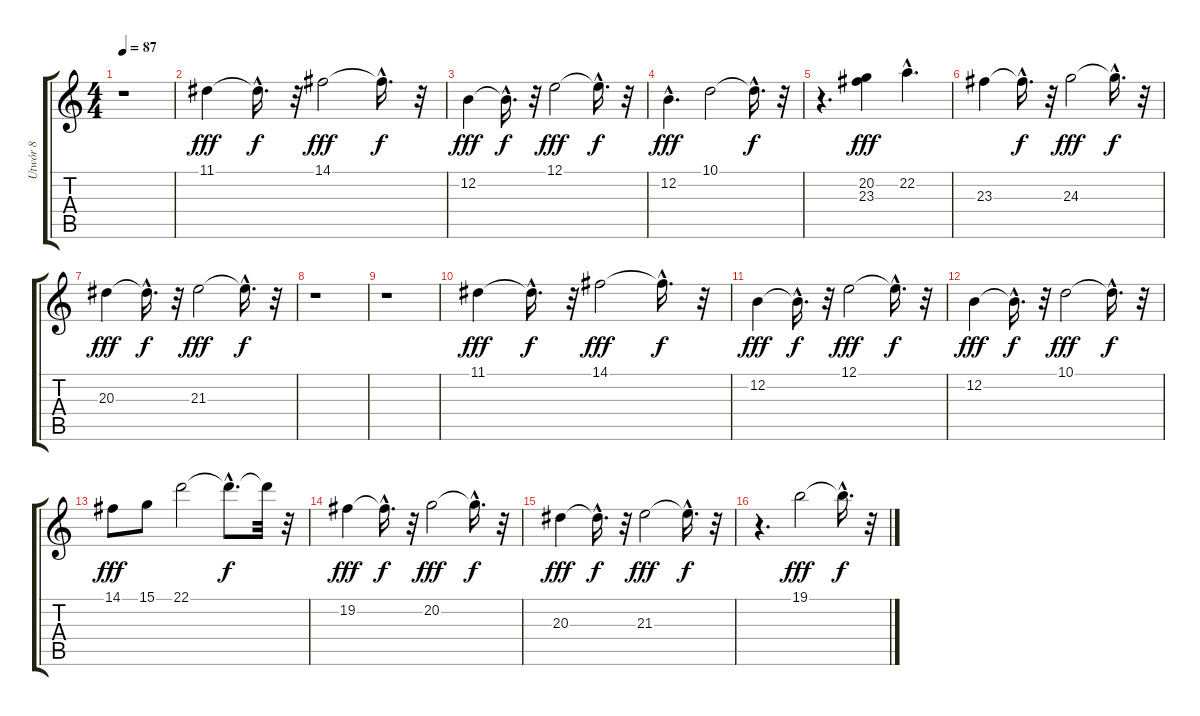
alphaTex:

\track ("Utwór 8" "Utwór 8") {instrument vibraphone}
\staff {score tabs}
\tuning (E4 B3 G3 D3 A2 E2) {hide}
\ts (4 4)
\tempo 87
\clef g2
\ks c
r.1{dy f} |
11.1.4{dy fff volume 8} 11.1{hac t}.16{d dy f} r.32 14.1.2{dy fff} 14.1{hac t}.16{d dy f} r.32 |
12.2.4{dy fff} 12.2{hac t}.16{d dy f} r.32 12.1.2{dy fff} 12.1{hac t}.16{d dy f} r.32 |
12.2{hac}.4{d dy fff} 10.1.2 10.1{hac t}.16{d dy f} r.32 |
r.4{d} (20.2 23.3).4{dy fff} 22.2{hac}.4{d} |
23.3.4 23.3{hac t}.16{d dy f} r.32 24.3.2{dy fff} 24.3{hac t}.16{d dy f} r.32 |
20.3.4{dy fff} 20.3{hac t}.16{d dy f} r.32 21.3.2{dy fff} 21.3{hac t}.16{d dy f} r.32 |
r.1 |
r.1 |
11.1.4{dy fff} 11.1{hac t}.16{d dy f} r.32 14.1.2{dy fff} 14.1{hac t}.16{d dy f} r.32 |
12.2.4{dy fff} 12.2{hac t}.16{d dy f} r.32 12.1.2{dy fff} 12.1{hac t}.16{d dy f} r.32 |
12.2.4{dy fff} 12.2{hac t}.16{d dy f} r.32 10.1.2{dy fff} 10.1{hac t}.16{d dy f} r.32 |
14.1.8{dy fff} 15.1.8 22.1.2 22.1{hac t}.8{d dy f} 22.1{t}.32 r.32 |
19.2.4{dy fff} 19.2{hac t}.16{d dy f} r.32 20.2.2{dy fff} 20.2{hac t}.16{d dy f} r.32 |
20.3.4{dy fff} 20.3{hac t}.16{d dy f} r.32 21.3.2{dy fff} 21.3{hac t}.16{d dy f} r.32 |
r.4{d} 19.1.2{dy fff} 19.1{hac t}.16{d dy f} r.32
